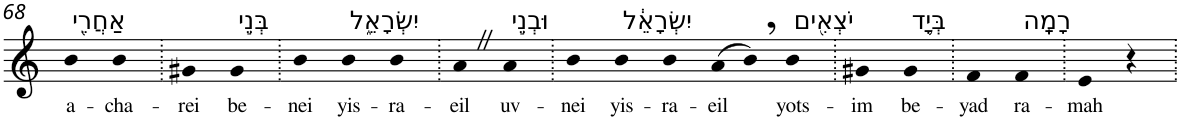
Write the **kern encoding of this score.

**kern	**text
*part1	*part1
*staff1	*staff1
*I"Piano	*
*I'Pno	*
!!LO:PB:g=z
*clefG2	*
*k[]	*
=68	=68
!LO:TX:a:t=אַחֲרֵ֖י	!
!	!LO:LY:b
4b	a-
!	!LO:LY:b
4b	-cha-
=69.	=69.
!	!LO:LY:b
4g#X	-rei
!LO:TX:a:t=בְּנֵ֣י	!
!	!LO:LY:b
4g#	be-
=70.	=70.
!	!LO:LY:b
4b	-nei
!LO:TX:a:t=יִשְׂרָאֵ֑ל	!
!	!LO:LY:b
4b	yis-
!	!LO:LY:b
4b	-ra-
=71.	=71.
!	!LO:LY:b
4aZ	-eil
!LO:TX:a:t=וּבְנֵ֣י	!
!	!LO:LY:b
4a	uv-
=72.	=72.
!	!LO:LY:b
4b	-nei
!LO:TX:a:t=יִשְׂרָאֵ֔ל	!
!	!LO:LY:b
4b	yis-
!	!LO:LY:b
4b	-ra-
!	!LO:LY:b
(>8a	-eil
8b,)	.
!LO:TX:a:t=יֹצְאִ֖ים	!
!	!LO:LY:b
4b	yots-
=73.	=73.
!	!LO:LY:b
4g#X	-im
!LO:TX:a:t=בְּיָ֥ד	!
!	!LO:LY:b
4g#	be-
=74.	=74.
!	!LO:LY:b
4f	-yad
!LO:TX:a:t=רָמָֽה	!
!	!LO:LY:b
4f	ra-
=75.	=75.
!	!LO:LY:b
4e	-mah
4r	.
=.	=.
*-	*-
